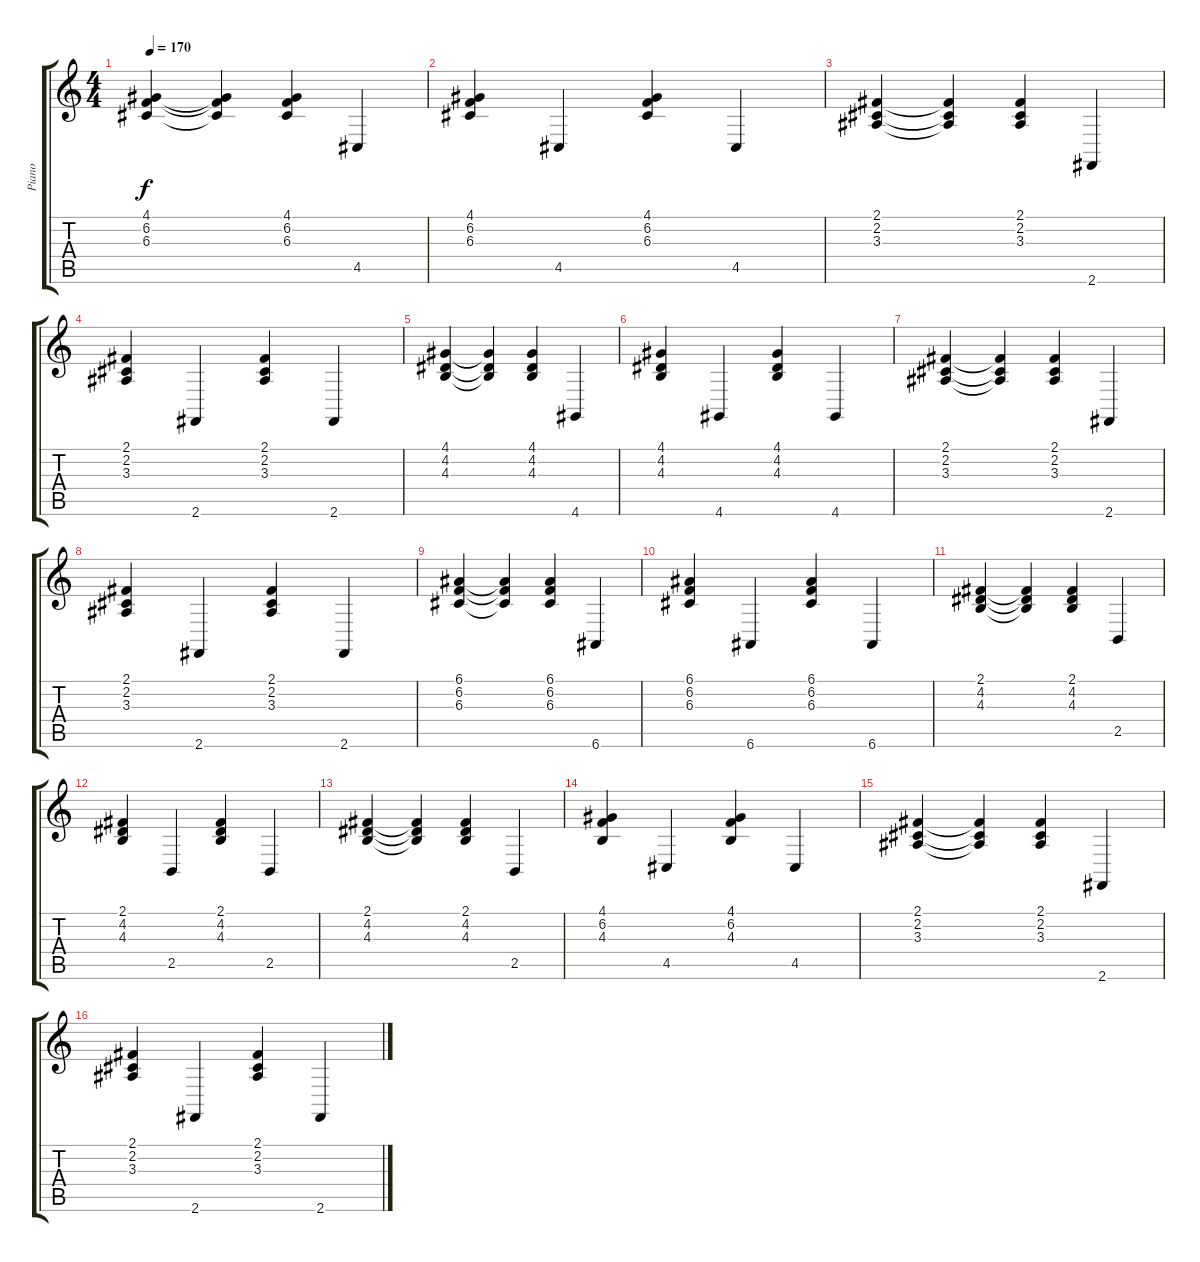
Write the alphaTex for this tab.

\track ("Piano" "Piano") {instrument acousticgrandpiano}
\staff {score tabs}
\tuning (E4 B3 G3 D3 A2 E2) {hide}
\ts (4 4)
\tempo 170
\clef g2
\ks c
(4.1 6.2 6.3).4{dy f} (4.1{t} 6.2{t} 6.3{t}).4 (4.1 6.2 6.3).4 4.5.4 |
(4.1 6.2 6.3).4 4.5.4 (4.1 6.2 6.3).4 4.5.4 |
(2.1 2.2 3.3).4 (2.1{t} 2.2{t} 3.3{t}).4 (2.1 2.2 3.3).4 2.6.4 |
(2.1 2.2 3.3).4 2.6.4 (2.1 2.2 3.3).4 2.6.4 |
(4.1 4.2 4.3).4 (4.1{t} 4.2{t} 4.3{t}).4 (4.1 4.2 4.3).4 4.6.4 |
(4.1 4.2 4.3).4 4.6.4 (4.1 4.2 4.3).4 4.6.4 |
(2.1 2.2 3.3).4 (2.1{t} 2.2{t} 3.3{t}).4 (2.1 2.2 3.3).4 2.6.4 |
(2.1 2.2 3.3).4 2.6.4 (2.1 2.2 3.3).4 2.6.4 |
(6.1 6.2 6.3).4 (6.1{t} 6.2{t} 6.3{t}).4 (6.1 6.2 6.3).4 6.6.4 |
(6.1 6.2 6.3).4 6.6.4 (6.1 6.2 6.3).4 6.6.4 |
(2.1 4.2 4.3).4 (2.1{t} 4.2{t} 4.3{t}).4 (2.1 4.2 4.3).4 2.5.4 |
(2.1 4.2 4.3).4 2.5.4 (2.1 4.2 4.3).4 2.5.4 |
(2.1 4.2 4.3).4 (2.1{t} 4.2{t} 4.3{t}).4 (2.1 4.2 4.3).4 2.5.4 |
(4.1 6.2 4.3).4 4.5.4 (4.1 6.2 4.3).4 4.5.4 |
(2.1 2.2 3.3).4 (2.1{t} 2.2{t} 3.3{t}).4 (2.1 2.2 3.3).4 2.6.4 |
(2.1 2.2 3.3).4 2.6.4 (2.1 2.2 3.3).4 2.6.4
